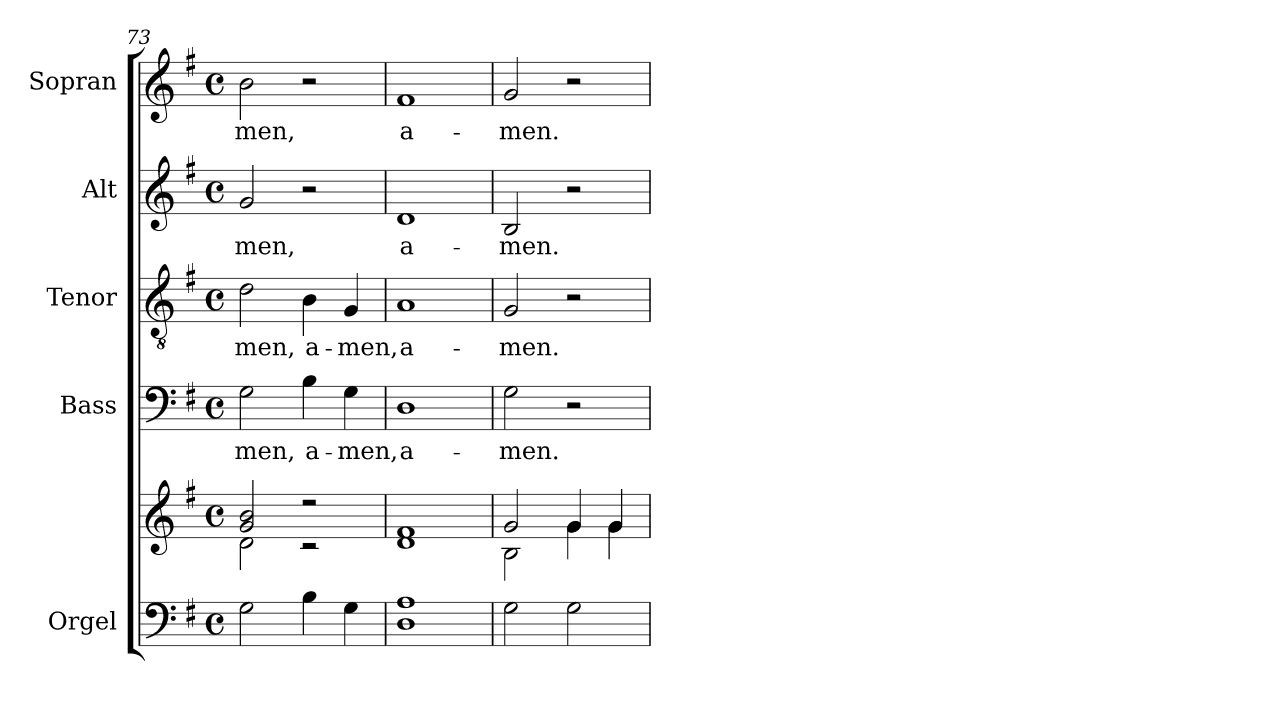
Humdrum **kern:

**kern	**kern	**kern	**text	**kern	**text	**kern	**text	**kern	**text
*part5	*part5	*part4	*part4	*part3	*part3	*part2	*part2	*part1	*part1
*staff6	*staff5	*staff4	*staff4	*staff3	*staff3	*staff2	*staff2	*staff1	*staff1
*I"Orgel	*	*I"Bass	*	*I"Tenor	*	*I"Alt	*	*I"Sopran	*
*I'Org.	*	*I'B.	*	*I'T.	*	*I'A.	*	*I'S.	*
*clefF4	*clefG2	*clefF4	*	*clefGv2	*	*clefG2	*	*clefG2	*
*k[f#]	*k[f#]	*k[f#]	*	*k[f#]	*	*k[f#]	*	*k[f#]	*
*G:	*G:	*G:	*	*G:	*	*G:	*	*G:	*
*M4/4	*M4/4	*M4/4	*	*M4/4	*	*M4/4	*	*M4/4	*
*met(c)	*met(c)	*met(c)	*	*met(c)	*	*met(c)	*	*met(c)	*
=73	=73	=73	=73	=73	=73	=73	=73	=73	=73
*	*^	*	*	*	*	*	*	*	*
!	!	!	!	!LO:LY:b	!	!LO:LY:b	!	!LO:LY:b	!	!LO:LY:b
2G\	2g/ 2b/	2d\	2G\	-men,	2d\	-men,	2g/	-men,	2b\	-men,
!	!	!	!	!LO:LY:b	!	!LO:LY:b	!	!	!	!
4B\	2r	2r	4B\	a-	4B\	a-	2r	.	2r	.
!	!	!	!	!LO:LY:b	!	!LO:LY:b	!	!	!	!
4G\	.	.	4G\	-men,	4G/	-men,	.	.	.	.
=74	=74	=74	=74	=74	=74	=74	=74	=74	=74	=74
!	!	!	!	!LO:LY:b	!	!LO:LY:b	!	!LO:LY:b	!	!LO:LY:b
1D 1A	1f#	1d	1D	a-	1A	a-	1d	a-	1f#	a-
=75	=75	=75	=75	=75	=75	=75	=75	=75	=75	=75
!	!	!	!	!LO:LY:b	!	!LO:LY:b	!	!LO:LY:b	!	!LO:LY:b
2G\	2g/	2B\	2G\	-men.	2G/	-men.	2B/	-men.	2g/	-men.
2G\	4g/	4g\	2r	.	2r	.	2r	.	2r	.
.	4g/	4g\	.	.	.	.	.	.	.	.
*	*v	*v	*	*	*	*	*	*	*	*
=	=	=	=	=	=	=	=	=	=
*-	*-	*-	*-	*-	*-	*-	*-	*-	*-
